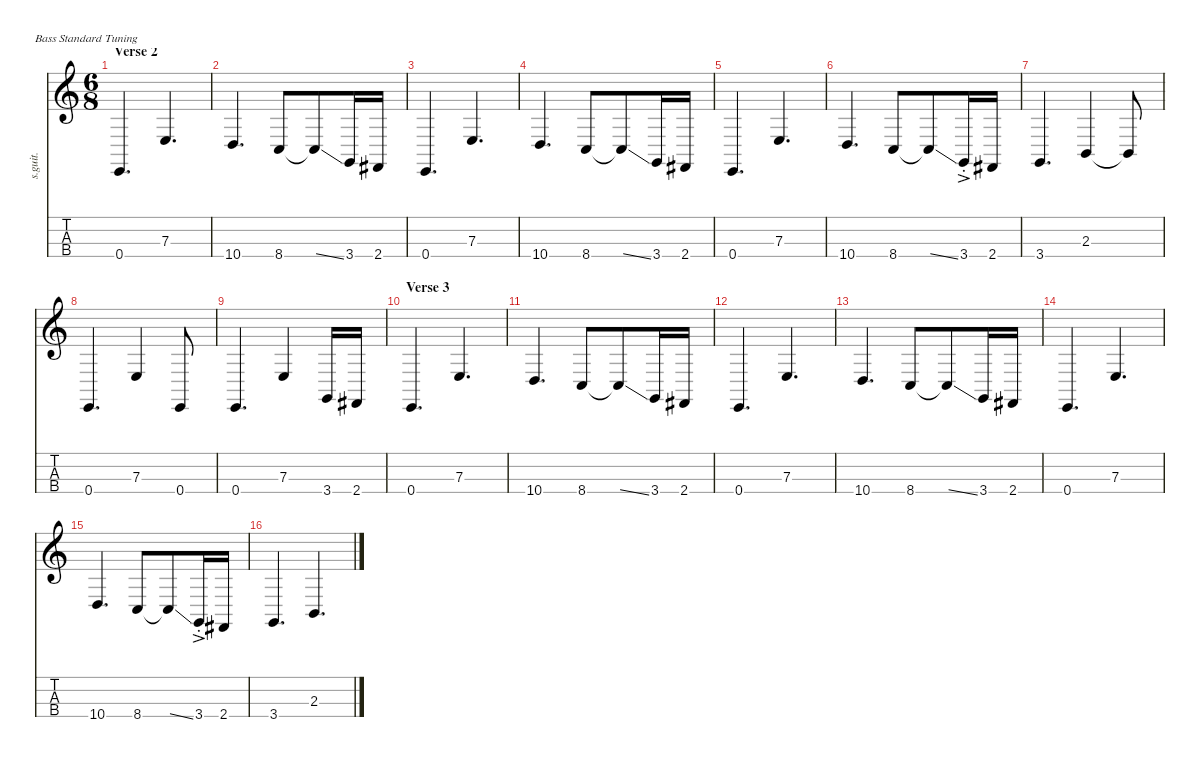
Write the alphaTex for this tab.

\defaultSystemsLayout 4
\hideDynamics
\bracketExtendMode nobrackets
\track ("Jason Newsted - Bass Guitar" "s.guit.") {instrument fretlessbass}
\staff {score tabs}
\tuning (G2 D2 A1 E1)
\ts (6 8)
\section ("" "Verse 2")
\tempo (71 hide)
\clef g2
\ks c
0.4.4{d lyrics (0 "") lyrics (1 "") lyrics (2 "") lyrics (3 "") lyrics (4 "") dy fff} 7.3.4{d lyrics (0 "") lyrics (1 "") lyrics (2 "") lyrics (3 "") lyrics (4 "")} |
10.4.4{d lyrics (0 "") lyrics (1 "") lyrics (2 "") lyrics (3 "") lyrics (4 "")} 8.4.8{lyrics (0 "") lyrics (1 "") lyrics (2 "") lyrics (3 "") lyrics (4 "")} 8.4{ss t}.8{lyrics (0 "") lyrics (1 "") lyrics (2 "") lyrics (3 "") lyrics (4 "")} 3.4.16{lyrics (0 "") lyrics (1 "") lyrics (2 "") lyrics (3 "") lyrics (4 "")} 2.4{acc #}.16{lyrics (0 "") lyrics (1 "") lyrics (2 "") lyrics (3 "") lyrics (4 "")} |
0.4.4{d lyrics (0 "") lyrics (1 "") lyrics (2 "") lyrics (3 "") lyrics (4 "")} 7.3.4{d lyrics (0 "") lyrics (1 "") lyrics (2 "") lyrics (3 "") lyrics (4 "")} |
10.4.4{d lyrics (0 "") lyrics (1 "") lyrics (2 "") lyrics (3 "") lyrics (4 "")} 8.4.8{lyrics (0 "") lyrics (1 "") lyrics (2 "") lyrics (3 "") lyrics (4 "")} 8.4{ss t}.8{lyrics (0 "") lyrics (1 "") lyrics (2 "") lyrics (3 "") lyrics (4 "")} 3.4.16{lyrics (0 "") lyrics (1 "") lyrics (2 "") lyrics (3 "") lyrics (4 "")} 2.4{acc #}.16{lyrics (0 "") lyrics (1 "") lyrics (2 "") lyrics (3 "") lyrics (4 "")} |
0.4.4{d lyrics (0 "") lyrics (1 "") lyrics (2 "") lyrics (3 "") lyrics (4 "")} 7.3.4{d lyrics (0 "") lyrics (1 "") lyrics (2 "") lyrics (3 "") lyrics (4 "")} |
10.4.4{d lyrics (0 "") lyrics (1 "") lyrics (2 "") lyrics (3 "") lyrics (4 "")} 8.4.8{lyrics (0 "") lyrics (1 "") lyrics (2 "") lyrics (3 "") lyrics (4 "")} 8.4{ss t}.8{lyrics (0 "") lyrics (1 "") lyrics (2 "") lyrics (3 "") lyrics (4 "")} 3.4{ac st}.16{lyrics (0 "") lyrics (1 "") lyrics (2 "") lyrics (3 "") lyrics (4 "") dy p} 2.4{acc #}.16{lyrics (0 "") lyrics (1 "") lyrics (2 "") lyrics (3 "") lyrics (4 "")} |
3.4.4{d lyrics (0 "") lyrics (1 "") lyrics (2 "") lyrics (3 "") lyrics (4 "") dy fff} 2.3.4{lyrics (0 "") lyrics (1 "") lyrics (2 "") lyrics (3 "") lyrics (4 "")} 2.3{t}.8{lyrics (0 "") lyrics (1 "") lyrics (2 "") lyrics (3 "") lyrics (4 "")} |
0.4.4{d lyrics (0 "") lyrics (1 "") lyrics (2 "") lyrics (3 "") lyrics (4 "")} 7.3.4{lyrics (0 "") lyrics (1 "") lyrics (2 "") lyrics (3 "") lyrics (4 "")} 0.4.8{lyrics (0 "") lyrics (1 "") lyrics (2 "") lyrics (3 "") lyrics (4 "")} |
0.4.4{d lyrics (0 "") lyrics (1 "") lyrics (2 "") lyrics (3 "") lyrics (4 "")} 7.3.4{lyrics (0 "") lyrics (1 "") lyrics (2 "") lyrics (3 "") lyrics (4 "")} 3.4.16{lyrics (0 "") lyrics (1 "") lyrics (2 "") lyrics (3 "") lyrics (4 "")} 2.4{acc #}.16{lyrics (0 "") lyrics (1 "") lyrics (2 "") lyrics (3 "") lyrics (4 "")} |
\section ("" "Verse 3")
0.4.4{d lyrics (0 "") lyrics (1 "") lyrics (2 "") lyrics (3 "") lyrics (4 "")} 7.3.4{d lyrics (0 "") lyrics (1 "") lyrics (2 "") lyrics (3 "") lyrics (4 "")} |
10.4.4{d lyrics (0 "") lyrics (1 "") lyrics (2 "") lyrics (3 "") lyrics (4 "")} 8.4.8{lyrics (0 "") lyrics (1 "") lyrics (2 "") lyrics (3 "") lyrics (4 "")} 8.4{ss t}.8{lyrics (0 "") lyrics (1 "") lyrics (2 "") lyrics (3 "") lyrics (4 "")} 3.4.16{lyrics (0 "") lyrics (1 "") lyrics (2 "") lyrics (3 "") lyrics (4 "")} 2.4{acc #}.16{lyrics (0 "") lyrics (1 "") lyrics (2 "") lyrics (3 "") lyrics (4 "")} |
0.4.4{d lyrics (0 "") lyrics (1 "") lyrics (2 "") lyrics (3 "") lyrics (4 "")} 7.3.4{d lyrics (0 "") lyrics (1 "") lyrics (2 "") lyrics (3 "") lyrics (4 "")} |
10.4.4{d lyrics (0 "") lyrics (1 "") lyrics (2 "") lyrics (3 "") lyrics (4 "")} 8.4.8{lyrics (0 "") lyrics (1 "") lyrics (2 "") lyrics (3 "") lyrics (4 "")} 8.4{ss t}.8{lyrics (0 "") lyrics (1 "") lyrics (2 "") lyrics (3 "") lyrics (4 "")} 3.4.16{lyrics (0 "") lyrics (1 "") lyrics (2 "") lyrics (3 "") lyrics (4 "")} 2.4{acc #}.16{lyrics (0 "") lyrics (1 "") lyrics (2 "") lyrics (3 "") lyrics (4 "")} |
0.4.4{d lyrics (0 "") lyrics (1 "") lyrics (2 "") lyrics (3 "") lyrics (4 "")} 7.3.4{d lyrics (0 "") lyrics (1 "") lyrics (2 "") lyrics (3 "") lyrics (4 "")} |
10.4.4{d lyrics (0 "") lyrics (1 "") lyrics (2 "") lyrics (3 "") lyrics (4 "")} 8.4.8{lyrics (0 "") lyrics (1 "") lyrics (2 "") lyrics (3 "") lyrics (4 "")} 8.4{ss t}.8{lyrics (0 "") lyrics (1 "") lyrics (2 "") lyrics (3 "") lyrics (4 "")} 3.4{ac st}.16{lyrics (0 "") lyrics (1 "") lyrics (2 "") lyrics (3 "") lyrics (4 "") dy p} 2.4{acc #}.16{lyrics (0 "") lyrics (1 "") lyrics (2 "") lyrics (3 "") lyrics (4 "")} |
3.4.4{d lyrics (0 "") lyrics (1 "") lyrics (2 "") lyrics (3 "") lyrics (4 "") dy fff} 2.3.4{d lyrics (0 "") lyrics (1 "") lyrics (2 "") lyrics (3 "") lyrics (4 "")}
